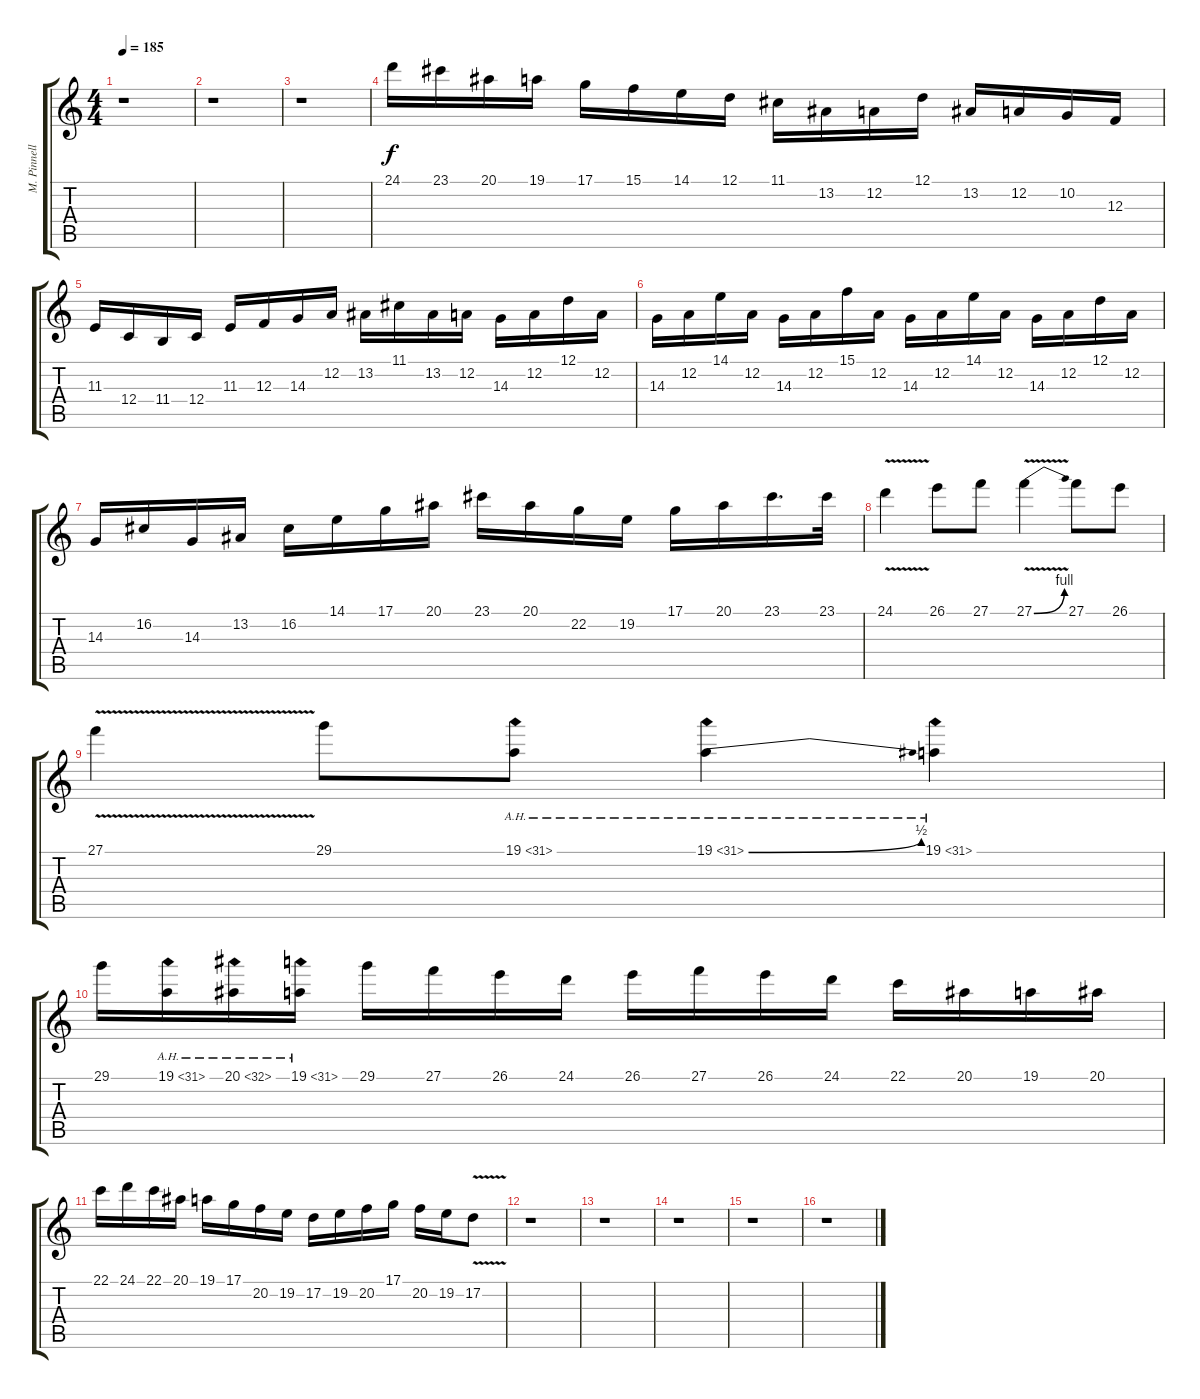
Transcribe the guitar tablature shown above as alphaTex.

\track ("M. Pinnella (Solo)" "M. Pinnell") {instrument lead2sawtooth}
\staff {score tabs}
\tuning (D4 A3 F3 C3 G2 D2) {hide}
\ts (4 4)
\tempo 185
\clef g2
\ks c
r.1{dy f} |
r.1 |
r.1 |
24.1.16 23.1.16 20.1.16 19.1.16 17.1.16 15.1.16 14.1.16 12.1.16 11.1.16 13.2.16 12.2.16 12.1.16 13.2.16 12.2.16 10.2.16 12.3.16 |
11.3.16 12.4.16 11.4.16 12.4.16 11.3.16 12.3.16 14.3.16 12.2.16 13.2.16 11.1.16 13.2.16 12.2.16 14.3.16 12.2.16 12.1.16 12.2.16 |
14.3.16 12.2.16 14.1.16 12.2.16 14.3.16 12.2.16 15.1.16 12.2.16 14.3.16 12.2.16 14.1.16 12.2.16 14.3.16 12.2.16 12.1.16 12.2.16 |
14.3.16 16.2.16 14.3.16 13.2.16 16.2.16 14.1.16 17.1.16 20.1.16 23.1.16 20.1.16 22.2.16 19.2.16 17.1.16 20.1.16 23.1.16{d} 23.1.32 |
24.1{v}.4 26.1.8 27.1.8 27.1{be (bend 0 0 60 4) v}.4 27.1.8 26.1.8 |
27.1{v}.4 29.1.8 19.1{ah 12}.8 19.1{be (bend 0 0 60 2) ah 12}.4 19.1{ah 12}.4 |
29.1.16 19.1{ah 12}.16 20.1{ah 12}.16 19.1{ah 12}.16 29.1.16 27.1.16 26.1.16 24.1.16 26.1.16 27.1.16 26.1.16 24.1.16 22.1.16 20.1.16 19.1.16 20.1.16 |
22.1.16 24.1.16 22.1.16 20.1.16 19.1.16 17.1.16 20.2.16 19.2.16 17.2.16 19.2.16 20.2.16 17.1.16 20.2.16 19.2.16 17.2{v}.8 |
r.1 |
r.1 |
r.1 |
r.1 |
r.1
